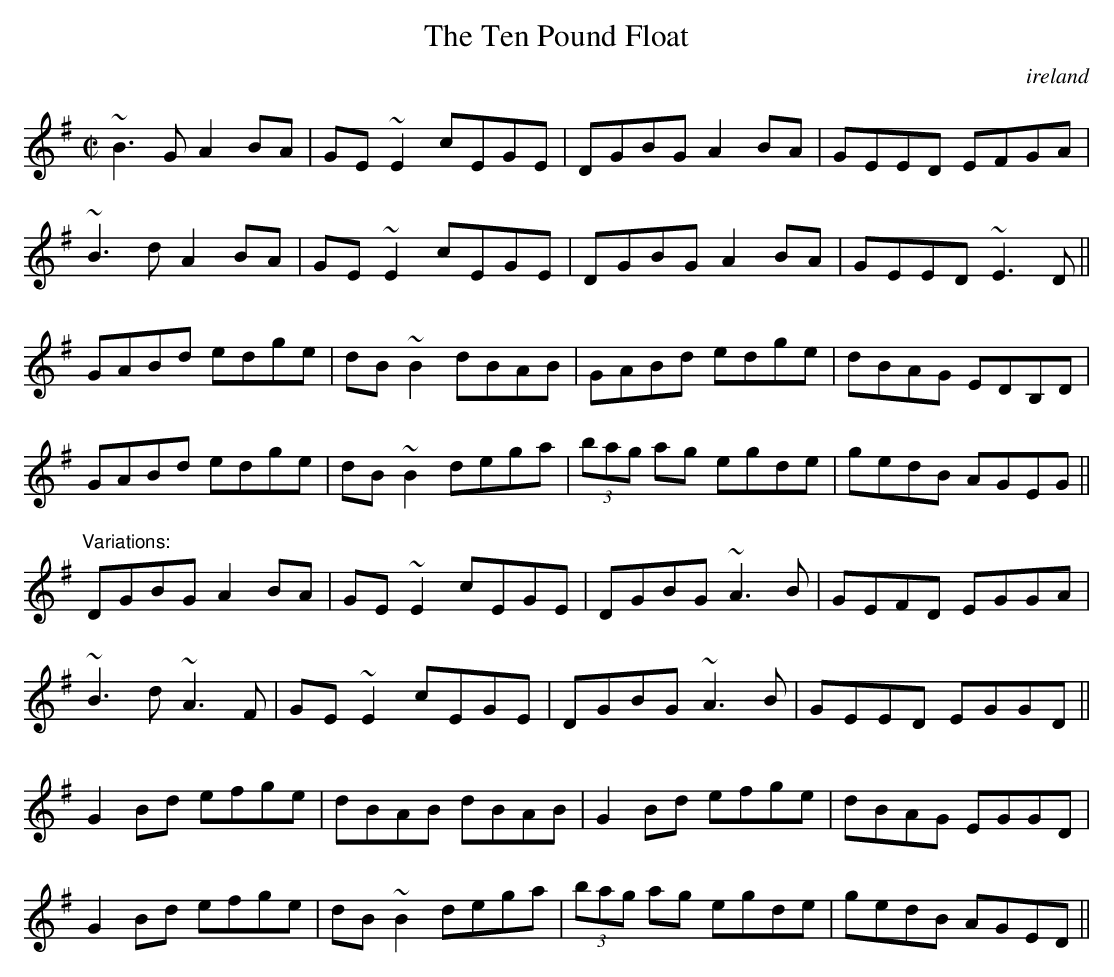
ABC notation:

X:1
T:Ten Pound Float, The
O:ireland
M:C|
K:G
~B3G A2BA|GE~E2 cEGE|DGBG A2BA|GEED EFGA|
~B3d A2BA|GE~E2 cEGE|DGBG A2BA|GEED ~E3D||
GABd edge|dB~B2 dBAB|GABd edge|dBAG EDB,D|
GABd edge|dB~B2 dega|(3bag ag egde|gedB AGEG||
"Variations:"
DGBG A2BA|GE~E2 cEGE|DGBG ~A3B|GEFD EGGA|
~B3d ~A3F|GE~E2 cEGE|DGBG ~A3B|GEED EGGD||
G2Bd efge|dBAB dBAB|G2Bd efge|dBAG EGGD|
G2Bd efge|dB~B2 dega|(3bag ag egde|gedB AGED||
